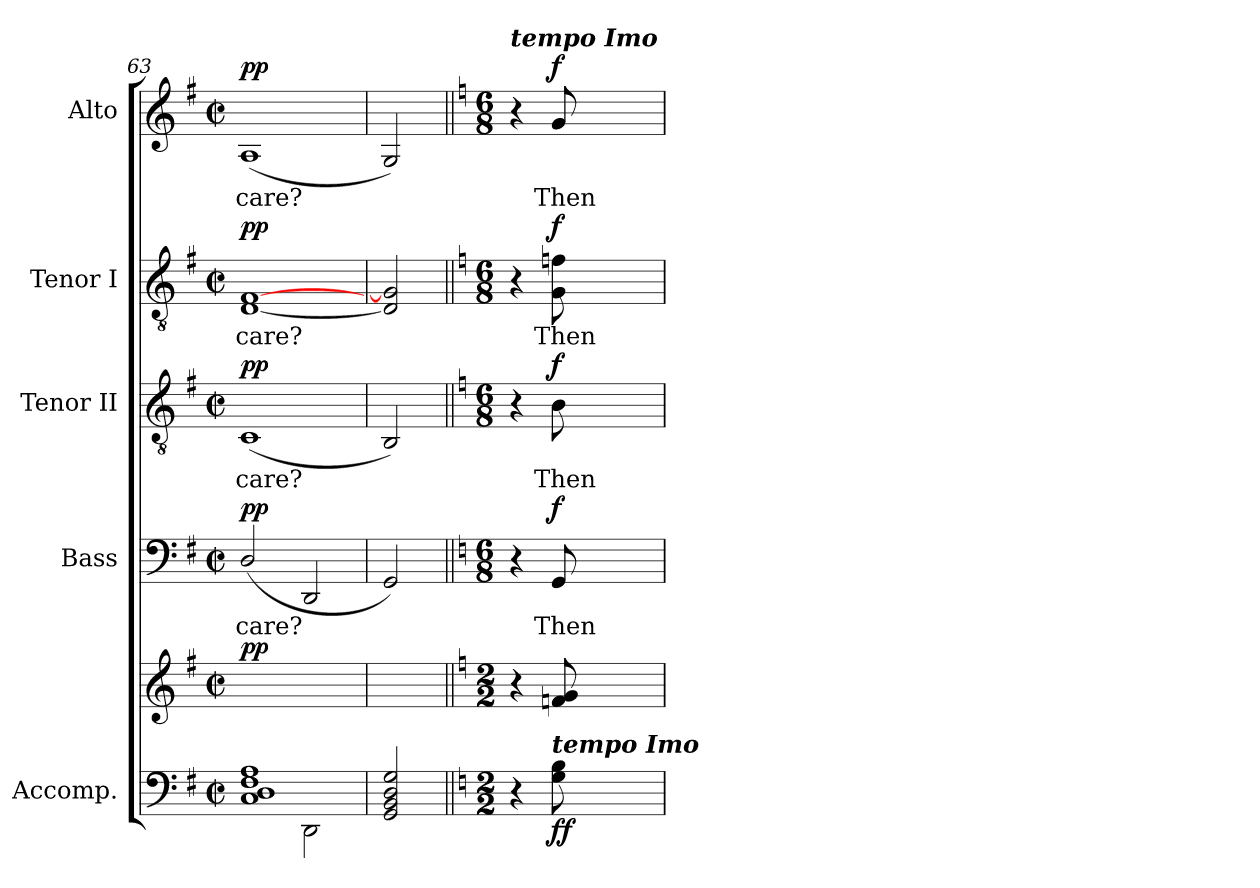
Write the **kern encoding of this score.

**kern	**kern	**dynam	**kern	**text	**dynam	**kern	**text	**dynam	**kern	**text	**dynam	**kern	**text	**dynam
*part5	*part5	*part5	*part4	*part4	*part4	*part3	*part3	*part3	*part2	*part2	*part2	*part1	*part1	*part1
*staff6	*staff5	*staff5/6	*staff4	*staff4	*staff4	*staff3	*staff3	*staff3	*staff2	*staff2	*staff2	*staff1	*staff1	*staff1
*I"Accomp.	*	*	*I"Bass	*	*	*I"Tenor II	*	*	*I"Tenor I	*	*	*I"Alto	*	*
*	*	*	*I'B	*	*	*I'T II	*	*	*I'T I	*	*	*I'A	*	*
*clefF4	*clefG2	*	*clefF4	*	*	*clefGv2	*	*	*clefGv2	*	*	*clefG2	*	*
*k[f#]	*k[f#]	*	*k[f#]	*	*	*k[f#]	*	*	*k[f#]	*	*	*k[f#]	*	*
*G:	*G:	*	*G:	*	*	*G:	*	*	*G:	*	*	*G:	*	*
*M2/2	*M2/2	*	*M2/2	*	*	*M2/2	*	*	*M2/2	*	*	*M2/2	*	*
*met(c|)	*met(c|)	*	*met(c|)	*	*	*met(c|)	*	*	*met(c|)	*	*	*met(c|)	*	*
=63	=63	=63	=63	=63	=63	=63	=63	=63	=63	=63	=63	=63	=63	=63
*^	*	*	*	*	*	*	*	*	*	*	*	*	*	*
!	!	!	!LO:DY:a	!	!LO:LY:b	!LO:DY:b	!	!LO:LY:b	!LO:DY:b	!	!LO:LY:b	!LO:DY:b	!	!LO:LY:b	!LO:DY:b
1C 1D 1F# 1A	2ryy	1ryy	pp	(<2D/	care?	pp	(<1C	care?	pp	[1D [1F#	care?	pp	(<1A	care?	pp
.	2DD\	.	.	2DD	.	.	.	.	.	.	.	.	.	.	.
*v	*v	*	*	*	*	*	*	*	*	*	*	*	*	*	*
=64	=64	=64	=64	=64	=64	=64	=64	=64	=64	=64	=64	=64	=64	=64
2GG 2BB 2D 2G	2ryy	.	2GG)	.	.	2BB)	.	.	2D] 2G]	.	.	2G)	.	.
=65||	=65||	=65||	=65||	=65||	=65||	=65||	=65||	=65||	=65||	=65||	=65||	=65||	=65||	=65||
*k[]	*k[]	*	*k[]	*	*	*k[]	*	*	*k[]	*	*	*k[]	*	*
*C:	*C:	*	*C:	*	*	*C:	*	*	*C:	*	*	*C:	*	*
*M2/2	*M2/2	*	*M6/8	*	*	*M6/8	*	*	*M6/8	*	*	*M6/8	*	*
!	!	!	!	!	!	!	!	!	!	!	!	!LO:TX:a:Bi:t=tempo Imo	!	!
4r	4r	.	4r	.	.	4r	.	.	4r	.	.	4r	.	.
!LO:TX:a:Bi:t=tempo Imo	!	!	!	!	!	!	!	!	!	!	!	!	!	!
!	!	!LO:DY:b=2	!	!LO:LY:b	!	!	!LO:LY:b	!	!	!LO:LY:b	!	!	!LO:LY:b	!
!	!	!LO:DY:n=1:b	!	!	!LO:DY:b	!	!	!LO:DY:b	!	!	!LO:DY:b	!	!	!LO:DY:b
8G 8B	8fn 8g	f f	8GG	Then	f	8B	Then	f	8G 8fn	Then	f	8g	Then	f
=	=	=	=	=	=	=	=	=	=	=	=	=	=	=
*-	*-	*-	*-	*-	*-	*-	*-	*-	*-	*-	*-	*-	*-	*-
